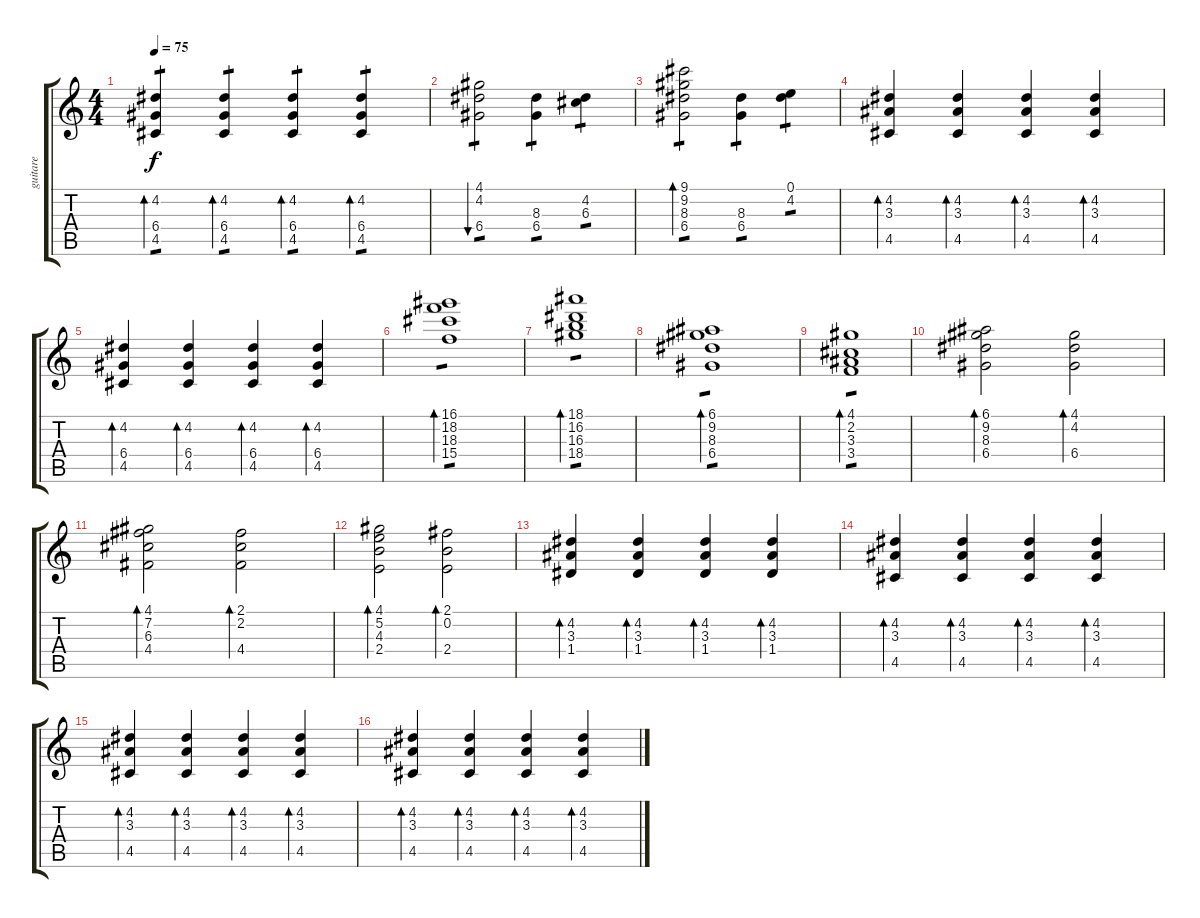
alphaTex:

\track ("guitare" "guitare") {instrument acousticguitarsteel}
\staff {score tabs}
\tuning (E4 B3 G3 D3 A2 D2) {hide}
\ts (4 4)
\tempo 75
\clef g2
\ks c
(4.2 6.4 4.5).4{bd 480 tp 1 dy f} (4.2 6.4 4.5).4{bd 480 tp 1} (4.2 6.4 4.5).4{bd 480 tp 1} (4.2 6.4 4.5).4{bd 480 tp 1} |
(4.1 4.2 6.4).2{bu 480 tp 1} (8.3 6.4).4{tp 1} (4.2 6.3).4{tp 1} |
(9.1 9.2 8.3 6.4).2{bd 60 tp 1} (8.3 6.4).4{tp 1} (0.1 4.2).4{tp 1} |
(4.2 3.3 4.5).4{bd 480} (4.2 3.3 4.5).4{bd 480} (4.2 3.3 4.5).4{bd 480} (4.2 3.3 4.5).4{bd 480} |
(4.2 6.4 4.5).4{bd 480} (4.2 6.4 4.5).4{bd 480} (4.2 6.4 4.5).4{bd 480} (4.2 6.4 4.5).4{bd 480} |
(16.1 18.2 18.3 15.4).1{bd 480 tp 1} |
(18.1 16.2 16.3 18.4).1{bd 480 tp 1} |
(6.1 9.2 8.3 6.4).1{bd 480 tp 1} |
(4.1 2.2 3.3 3.4).1{bd 480 tp 1} |
(6.1 9.2 8.3 6.4).2{bd 480} (4.1 4.2 6.4).2{bd 480} |
(4.1 7.2 6.3 4.4).2{bd 480} (2.1 2.2 4.4).2{bd 480} |
(4.1 5.2 4.3 2.4).2{bd 480} (2.1 0.2 2.4).2{bd 480} |
(4.2 3.3 1.4).4{bd 480} (4.2 3.3 1.4).4{bd 480} (4.2 3.3 1.4).4{bd 480} (4.2 3.3 1.4).4{bd 480} |
(4.2 3.3 4.5).4{bd 480} (4.2 3.3 4.5).4{bd 480} (4.2 3.3 4.5).4{bd 480} (4.2 3.3 4.5).4{bd 480} |
(4.2 3.3 4.5).4{bd 480} (4.2 3.3 4.5).4{bd 480} (4.2 3.3 4.5).4{bd 480} (4.2 3.3 4.5).4{bd 480} |
(4.2 3.3 4.5).4{bd 480} (4.2 3.3 4.5).4{bd 480} (4.2 3.3 4.5).4{bd 480} (4.2 3.3 4.5).4{bd 480}
